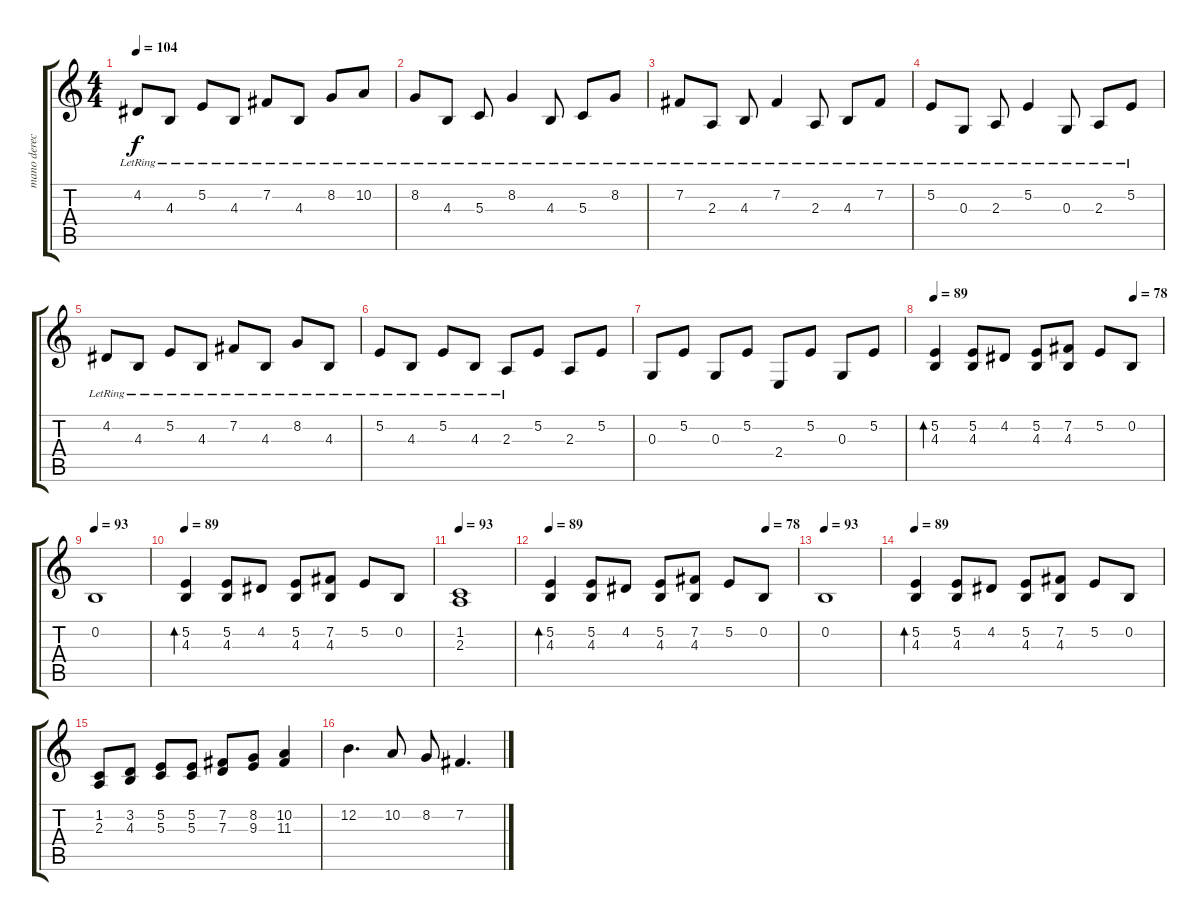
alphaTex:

\track ("mano derecha" "mano derec") {instrument acousticgrandpiano}
\staff {score tabs}
\tuning (E4 B3 G3 D3 A2 E2) {hide}
\ts (4 4)
\tempo 104
\clef g2
\ks c
4.2{lr}.8{dy f} 4.3{lr}.8 5.2{lr}.8 4.3{lr}.8 7.2{lr}.8 4.3{lr}.8 8.2{lr}.8 10.2{lr}.8 |
8.2{lr}.8 4.3{lr}.8 5.3{lr}.8 8.2{lr}.4 4.3{lr}.8 5.3{lr}.8 8.2{lr}.8 |
7.2{lr}.8 2.3{lr}.8 4.3{lr}.8 7.2{lr}.4 2.3{lr}.8 4.3{lr}.8 7.2{lr}.8 |
5.2{lr}.8 0.3{lr}.8 2.3{lr}.8 5.2{lr}.4 0.3{lr}.8 2.3{lr}.8 5.2{lr}.8 |
4.2{lr}.8 4.3{lr}.8 5.2{lr}.8 4.3{lr}.8 7.2{lr}.8 4.3{lr}.8 8.2{lr}.8 4.3{lr}.8 |
5.2{lr}.8 4.3{lr}.8 5.2{lr}.8 4.3{lr}.8 2.3{lr}.8 5.2.8 2.3.8 5.2.8 |
0.3.8 5.2.8 0.3.8 5.2.8 2.4.8 5.2.8 0.3.8 5.2.8 |
\tempo 89
\tempo (78 0.875)
(5.2 4.3).4{bd 240} (5.2 4.3).8 4.2.8 (5.2 4.3).8 (7.2 4.3).8 5.2.8 0.2.8 |
\tempo 93
0.2.1 |
\tempo 89
(5.2 4.3).4{bd 240} (5.2 4.3).8 4.2.8 (5.2 4.3).8 (7.2 4.3).8 5.2.8 0.2.8 |
\tempo 93
(1.2 2.3).1 |
\tempo 89
\tempo (78 0.875)
(5.2 4.3).4{bd 240} (5.2 4.3).8 4.2.8 (5.2 4.3).8 (7.2 4.3).8 5.2.8 0.2.8 |
\tempo 93
0.2.1 |
\tempo 89
(5.2 4.3).4{bd 240} (5.2 4.3).8 4.2.8 (5.2 4.3).8 (7.2 4.3).8 5.2.8 0.2.8 |
(1.2 2.3).8 (3.2 4.3).8 (5.2 5.3).8 (5.2 5.3).8 (7.2 7.3).8 (8.2 9.3).8 (10.2 11.3).4 |
12.2.4{d} 10.2.8 8.2.8 7.2.4{d}
